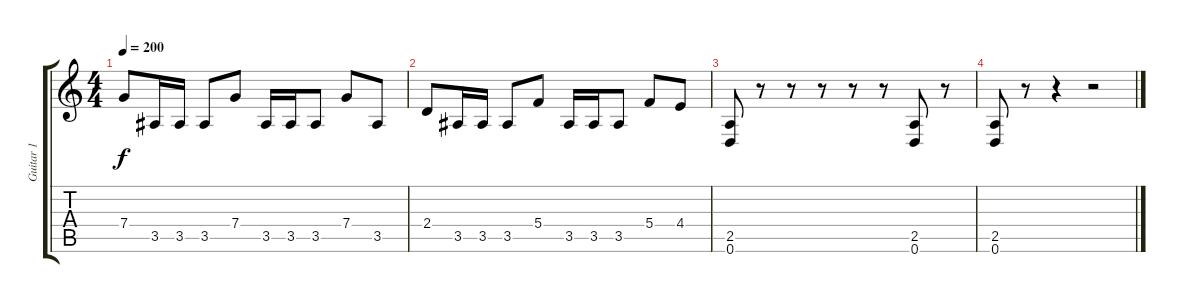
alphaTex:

\track ("Guitar 1" "Guitar 1") {instrument overdrivenguitar}
\staff {score tabs}
\tuning (G3 D3 F3 C3 G2 D2) {hide}
\ts (4 4)
\tempo 200
\clef g2
\ks c
7.4.8{dy f} 3.5.16 3.5.16 3.5.8 7.4.8 3.5.16 3.5.16 3.5.8 7.4.8 3.5.8 |
2.4.8 3.5.16 3.5.16 3.5.8 5.4.8 3.5.16 3.5.16 3.5.8 5.4.8 4.4.8 |
(2.5 0.6).8 r.8 r.8 r.8 r.8 r.8 (2.5 0.6).8 r.8 |
(2.5 0.6).8 r.8 r.4 r.2
